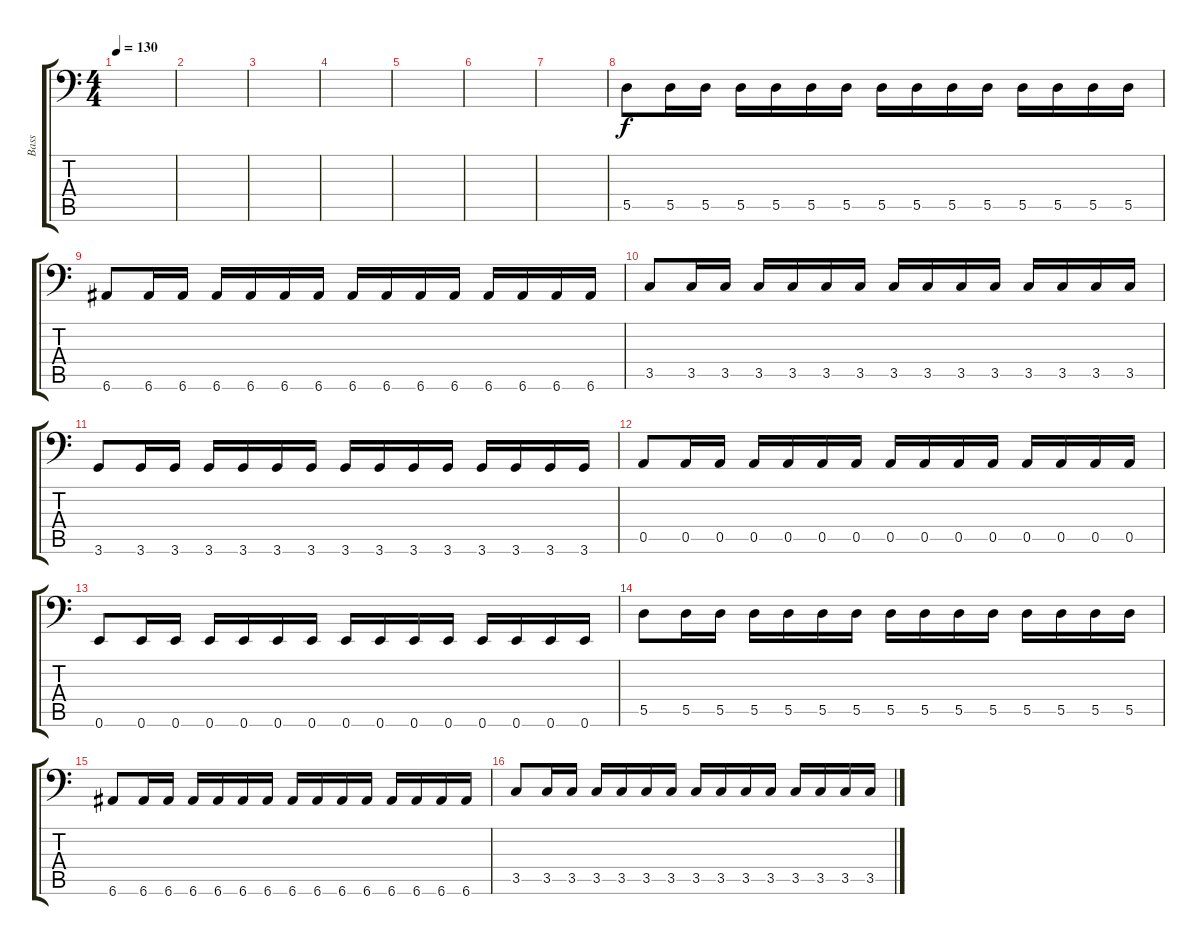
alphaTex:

\track ("Bass" "Bass") {instrument electricbassfinger}
\staff {score tabs}
\tuning (E3 B2 G2 D2 A1 E1) {hide}
\ts (4 4)
\tempo 130
\clef f4
\ks c
|
|
|
|
|
|
|
5.5.8 5.5.16 5.5.16 5.5.16 5.5.16 5.5.16 5.5.16 5.5.16 5.5.16 5.5.16 5.5.16 5.5.16 5.5.16 5.5.16 5.5.16 |
6.6.8 6.6.16 6.6.16 6.6.16 6.6.16 6.6.16 6.6.16 6.6.16 6.6.16 6.6.16 6.6.16 6.6.16 6.6.16 6.6.16 6.6.16 |
3.5.8 3.5.16 3.5.16 3.5.16 3.5.16 3.5.16 3.5.16 3.5.16 3.5.16 3.5.16 3.5.16 3.5.16 3.5.16 3.5.16 3.5.16 |
3.6.8 3.6.16 3.6.16 3.6.16 3.6.16 3.6.16 3.6.16 3.6.16 3.6.16 3.6.16 3.6.16 3.6.16 3.6.16 3.6.16 3.6.16 |
0.5.8 0.5.16 0.5.16 0.5.16 0.5.16 0.5.16 0.5.16 0.5.16 0.5.16 0.5.16 0.5.16 0.5.16 0.5.16 0.5.16 0.5.16 |
0.6.8 0.6.16 0.6.16 0.6.16 0.6.16 0.6.16 0.6.16 0.6.16 0.6.16 0.6.16 0.6.16 0.6.16 0.6.16 0.6.16 0.6.16 |
5.5.8 5.5.16 5.5.16 5.5.16 5.5.16 5.5.16 5.5.16 5.5.16 5.5.16 5.5.16 5.5.16 5.5.16 5.5.16 5.5.16 5.5.16 |
6.6.8 6.6.16 6.6.16 6.6.16 6.6.16 6.6.16 6.6.16 6.6.16 6.6.16 6.6.16 6.6.16 6.6.16 6.6.16 6.6.16 6.6.16 |
3.5.8 3.5.16 3.5.16 3.5.16 3.5.16 3.5.16 3.5.16 3.5.16 3.5.16 3.5.16 3.5.16 3.5.16 3.5.16 3.5.16 3.5.16
